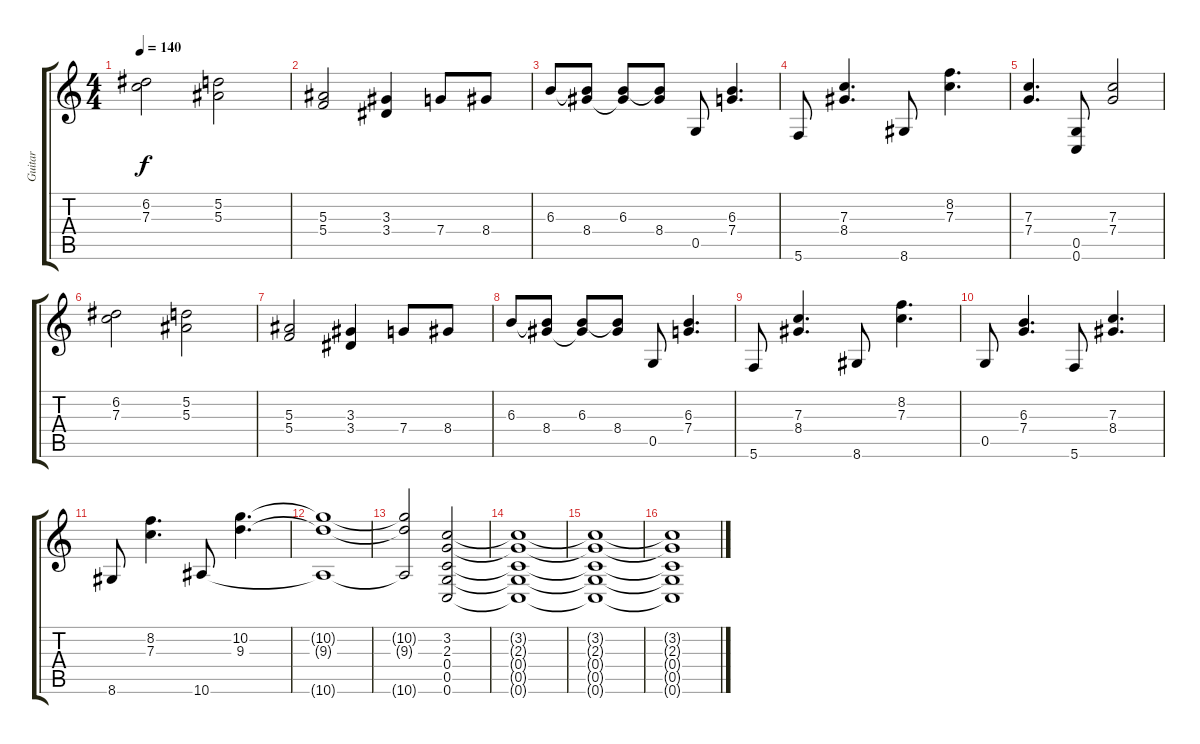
\track ("Guitar" "Guitar") {instrument overdrivenguitar}
\staff {score tabs}
\tuning (D4 A3 F3 C3 G2 C2) {hide}
\ts (4 4)
\tempo 140
\clef g2
\ks c
(6.2 7.3).2{dy f} (5.2 5.3).2 |
(5.3 5.4).2 (3.3 3.4).4 7.4.8 8.4.8 |
6.3.8 (6.3{t} 8.4).8 (6.3 8.4{t}).8 (6.3{t} 8.4).8 0.5.8 (6.3 7.4).4{d} |
5.6.8 (7.3 8.4).4{d} 8.6.8 (8.2 7.3).4{d} |
(7.3 7.4).4{d} (0.5 0.6).8 (7.3 7.4).2 |
(6.2 7.3).2 (5.2 5.3).2 |
(5.3 5.4).2 (3.3 3.4).4 7.4.8 8.4.8 |
6.3.8 (6.3{t} 8.4).8 (6.3 8.4{t}).8 (6.3{t} 8.4).8 0.5.8 (6.3 7.4).4{d} |
5.6.8 (7.3 8.4).4{d} 8.6.8 (8.2 7.3).4{d} |
0.5.8 (6.3 7.4).4{d} 5.6.8 (7.3 8.4).4{d} |
8.6.8 (8.2 7.3).4{d} 10.6.8 (10.2 9.3).4{d} |
(10.2{t} 9.3{t} 10.6{t}).1 |
(10.2{t} 9.3{t} 10.6{t}).2 (3.2 2.3 0.4 0.5 0.6).2 |
(3.2{t} 2.3{t} 0.4{t} 0.5{t} 0.6{t}).1{volume 0} |
(3.2{t} 2.3{t} 0.4{t} 0.5{t} 0.6{t}).1 |
(3.2{t} 2.3{t} 0.4{t} 0.5{t} 0.6{t}).1
